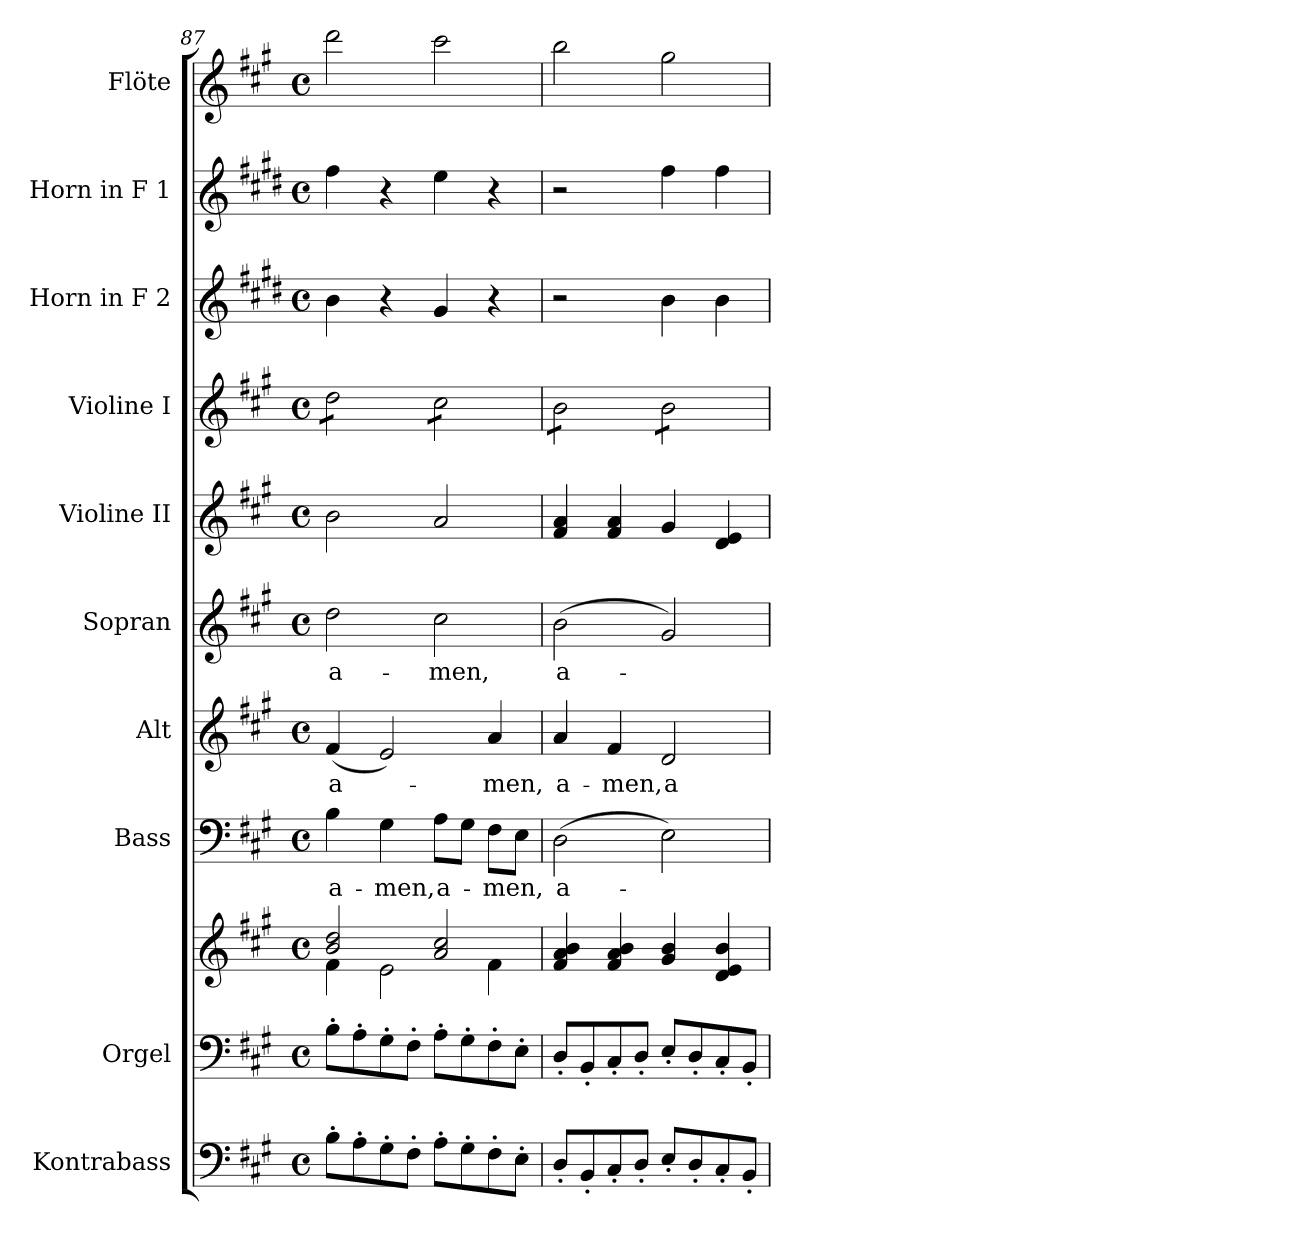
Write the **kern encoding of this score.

**kern	**kern	**kern	**kern	**text	**kern	**text	**kern	**text	**kern	**kern	**kern	**kern	**kern
*part10	*part9	*part9	*part8	*part8	*part7	*part7	*part6	*part6	*part5	*part4	*part3	*part2	*part1
*staff11	*staff10	*staff9	*staff8	*staff8	*staff7	*staff7	*staff6	*staff6	*staff5	*staff4	*staff3	*staff2	*staff1
*I"Kontrabass	*I"Orgel	*	*I"Bass	*	*I"Alt	*	*I"Sopran	*	*I"Violine II	*I"Violine I	*I"Horn in F 2	*I"Horn in F 1	*I"Flöte
*I'Kb.	*I'Org.	*	*I'B.	*	*I'A.	*	*I'S.	*	*I'Vl. II	*I'Vl. I	*	*	*I'Fl.
!!LO:PB:g=z
*clefF4	*clefF4	*clefG2	*clefF4	*	*clefG2	*	*clefG2	*	*clefG2	*clefG2	*clefG2	*clefG2	*clefG2
*ITrd7c12	*	*	*	*	*	*	*	*	*	*	*ITrd4c7	*ITrd4c7	*
*k[f#c#g#]	*k[f#c#g#]	*k[f#c#g#]	*k[f#c#g#]	*	*k[f#c#g#]	*	*k[f#c#g#]	*	*k[f#c#g#]	*k[f#c#g#]	*k[f#c#g#]	*k[f#c#g#]	*k[f#c#g#]
*A:	*A:	*A:	*A:	*	*A:	*	*A:	*	*A:	*A:	*A:	*A:	*A:
*M4/4	*M4/4	*M4/4	*M4/4	*	*M4/4	*	*M4/4	*	*M4/4	*M4/4	*M4/4	*M4/4	*M4/4
*met(c)	*met(c)	*met(c)	*met(c)	*	*met(c)	*	*met(c)	*	*met(c)	*met(c)	*met(c)	*met(c)	*met(c)
=87	=87	=87	=87	=87	=87	=87	=87	=87	=87	=87	=87	=87	=87
*	*	*^	*	*	*	*	*	*	*	*	*	*	*
!	!	!	!	!	!LO:LY:b	!	!LO:LY:b	!	!LO:LY:b	!	!	!	!	!
*	*	*	*	*	*	*	*	*	*	*	*tremolo	*	*	*
8BB'>\L	8B'>\L	2b/ 2dd/	4f#\	4B\	a-	(<4f#/	a-	2dd\	a-	2b\	8dd\L	4e\	4b\	2ddd\
8AA'>\	8A'>\	.	.	.	.	.	.	.	.	.	8dd\	.	.	.
!	!	!	!	!	!LO:LY:b	!	!	!	!	!	!	!	!	!
8GG#'>\	8G#'>\	.	2e\	4G#\	-men,	2e/)	.	.	.	.	8dd\	4r	4r	.
8FF#'>\J	8F#'>\J	.	.	.	.	.	.	.	.	.	8dd\J	.	.	.
!	!	!	!	!	!LO:LY:b	!	!	!	!LO:LY:b	!	!	!	!	!
8AA'>\L	8A'>\L	2a/ 2cc#/	.	8A\L	a-	.	.	2cc#\	-men,	2a/	8cc#\L	4c#/	4a\	2ccc#\
8GG#'>\	8G#'>\	.	.	8G#\J	.	.	.	.	.	.	8cc#\	.	.	.
!	!	!	!	!	!LO:LY:b	!	!LO:LY:b	!	!	!	!	!	!	!
8FF#'>\	8F#'>\	.	4f#\	8F#\L	-men,	4a/	-men,	.	.	.	8cc#\	4r	4r	.
8EE'>\J	8E'>\J	.	.	8E\J	.	.	.	.	.	.	8cc#\J	.	.	.
*	*	*v	*v	*	*	*	*	*	*	*	*	*	*	*
=88	=88	=88	=88	=88	=88	=88	=88	=88	=88	=88	=88	=88	=88
!	!	!	!	!LO:LY:b	!	!LO:LY:b	!	!LO:LY:b	!	!	!	!	!
8DD'</L	8D'</L	4f#/ 4a/ 4b/	(>2D\	a-	4a/	a-	(>2b\	a-	4f#/ 4a/	8b\L	2r	2r	2bb\
8BBB'</	8BB'</	.	.	.	.	.	.	.	.	8b\	.	.	.
!	!	!	!	!	!	!LO:LY:b	!	!	!	!	!	!	!
8CC#'</	8C#'</	4f#/ 4a/ 4b/	.	.	4f#/	-men,	.	.	4f#/ 4a/	8b\	.	.	.
8DD'</J	8D'</J	.	.	.	.	.	.	.	.	8b\J	.	.	.
!	!	!	!	!	!	!LO:LY:b	!	!	!	!	!	!	!
8EE'</L	8E'</L	4g#/ 4b/	2E\)	.	2d/	a-	2g#/)	.	4g#/	8b\L	4e\	4b\	2gg#\
8DD'</	8D'</	.	.	.	.	.	.	.	.	8b\	.	.	.
8CC#'</	8C#'</	4d/ 4e/ 4b/	.	.	.	.	.	.	4d/ 4e/	8b\	4e\	4b\	.
8BBB'</J	8BB'</J	.	.	.	.	.	.	.	.	8b\J	.	.	.
*	*	*	*	*	*	*	*	*	*	*Xtremolo	*	*	*
=	=	=	=	=	=	=	=	=	=	=	=	=	=
*-	*-	*-	*-	*-	*-	*-	*-	*-	*-	*-	*-	*-	*-
